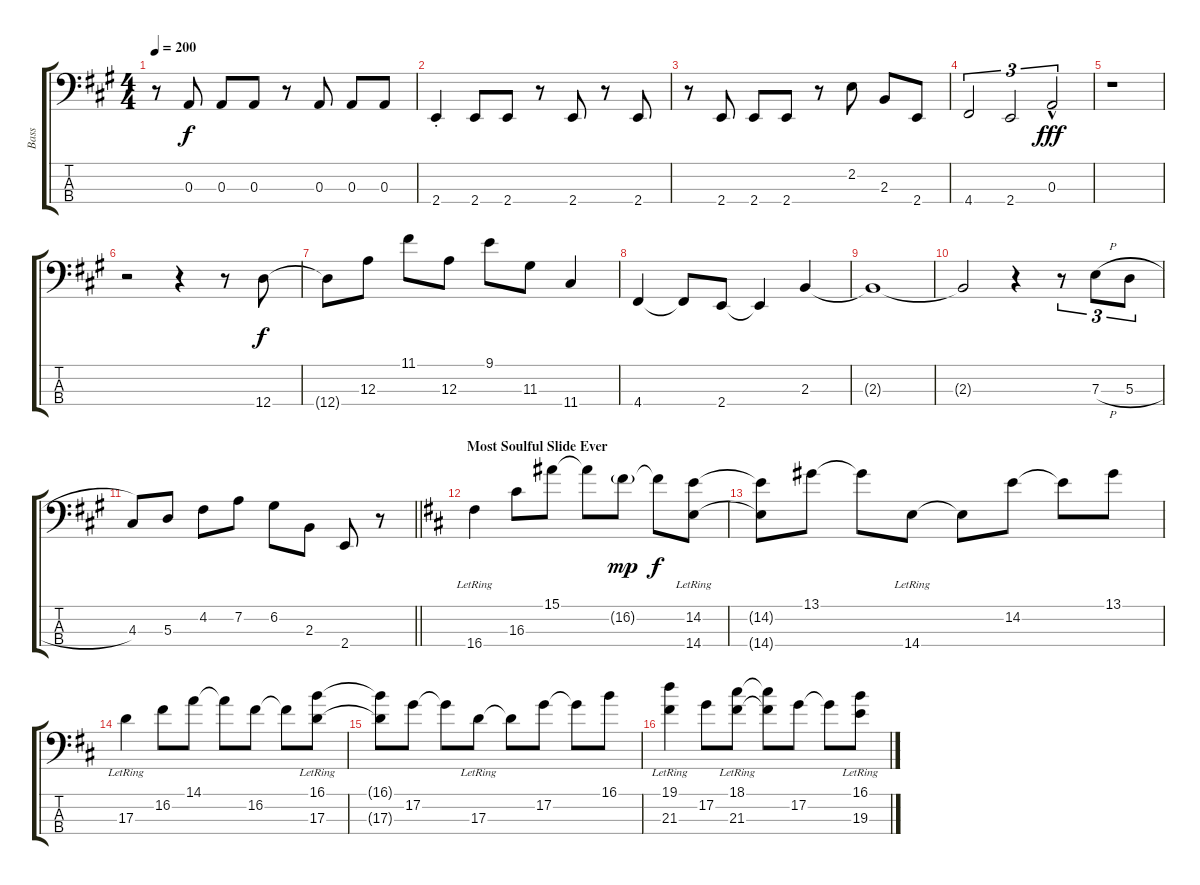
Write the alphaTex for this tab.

\track ("Bass" "Bass") {instrument electricbassfinger}
\staff {score tabs}
\tuning (G2 D2 A1 D1) {hide}
\ts (4 4)
\tempo 200
\clef f4
\ks a
r.8{dy f} 0.3.8 0.3.8 0.3.8 r.8 0.3.8 0.3.8 0.3.8 |
2.4{st}.4 2.4.8 2.4.8 r.8 2.4.8 r.8 2.4.8 |
r.8 2.4.8 2.4.8 2.4.8 r.8 2.2.8 2.3.8 2.4.8 |
4.4.2{tu (3 2)} 2.4.2{tu (3 2)} 0.3{hac}.2{tu (3 2) dy fff} |
r.1 |
r.2 r.4 r.8 12.4.8{dy f} |
12.4{t}.8 12.3.8 11.1.8 12.3.8 9.1.8 11.3.8 11.4.4 |
4.4.4 4.4{t}.8 2.4.8 2.4{t}.4 2.3.4 |
2.3{t}.1 |
2.3{t}.2 r.4 r.8{tu (3 2)} 7.3{h}.8{tu (3 2)} 5.3{h}.8{tu (3 2)} |
\barLineRight lightlight
4.3.8 5.3.8 4.2.8 7.2.8 6.2.8 2.3.8 2.4.8 r.8 |
\section ("" "Most Soulful Slide Ever")
\ks bminor
16.4{lr}.4{volume 13} 16.3.8 15.1.8 15.1{t}.8 16.2{g}.8{dy mp} 16.2{t}.8{dy f} (14.2 14.4{lr}).8 |
(14.2{t} 14.4{t}).8 13.1.8 13.1{t}.8 14.4{lr}.8 14.4{t}.8 14.2.8 14.2{t}.8 13.1.8 |
17.3{lr}.4 16.2.8 14.1.8 14.1{t}.8 16.2.8 16.2{t}.8 (16.1 17.3{lr}).8 |
(16.1{t} 17.3{t}).8 17.2.8 17.2{t}.8 17.3{lr}.8 17.3{t}.8 17.2.8 17.2{t}.8 16.1.8 |
(19.1 21.3{lr}).4 17.2.8 (18.1 21.3{lr}).8 (18.1{t} 21.3{t}).8 17.2.8 17.2{t}.8 (16.1 19.3{lr}).8
